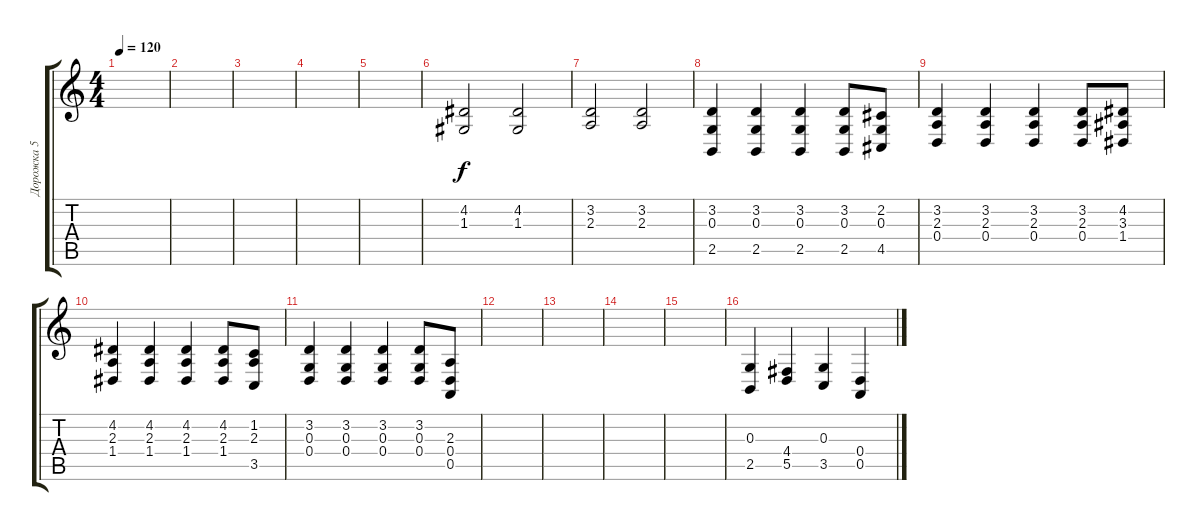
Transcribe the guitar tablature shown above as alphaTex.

\track ("Дорожка 5" "Дорожка 5") {instrument accordion}
\staff {score tabs}
\tuning (E4 B3 G3 D3 A2 E2) {hide}
\ts (4 4)
\tempo 120
\clef g2
\ks c
|
|
|
|
|
(4.2 1.3).2 (4.2 1.3).2 |
(3.2 2.3).2 (3.2 2.3).2 |
(3.2 0.3 2.5).4 (3.2 0.3 2.5).4 (3.2 0.3 2.5).4 (3.2 0.3 2.5).8 (2.2 0.3 4.5).8 |
(3.2 2.3 0.4).4 (3.2 2.3 0.4).4 (3.2 2.3 0.4).4 (3.2 2.3 0.4).8 (4.2 3.3 1.4).8 |
(4.2 2.3 1.4).4 (4.2 2.3 1.4).4 (4.2 2.3 1.4).4 (4.2 2.3 1.4).8 (1.2 2.3 3.5).8 |
(3.2 0.3 0.4).4 (3.2 0.3 0.4).4 (3.2 0.3 0.4).4 (3.2 0.3 0.4).8 (2.3 0.4 0.5).8 |
|
|
|
|
(0.3 2.5).4 (4.4 5.5).4 (0.3 3.5).4 (0.4 0.5).4
